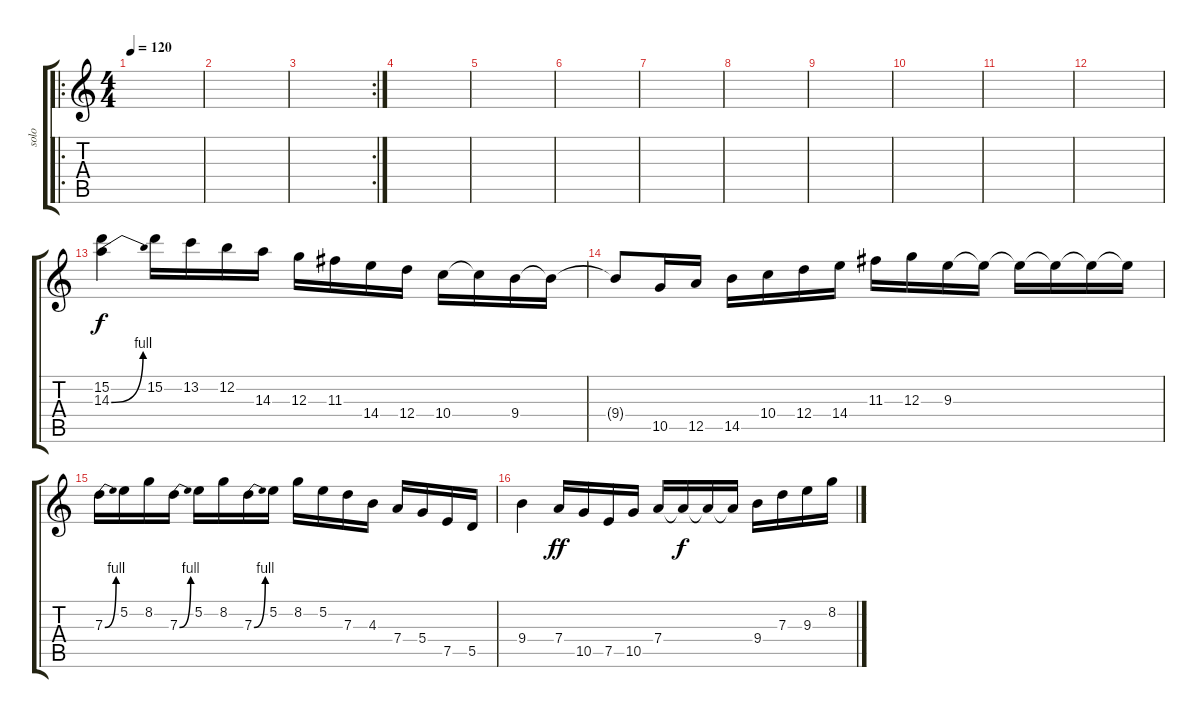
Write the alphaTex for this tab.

\track ("solo" "solo") {instrument distortionguitar}
\staff {score tabs}
\tuning (E4 B3 G3 D3 A2 E2) {hide}
\ro
\ts (4 4)
\tempo 120
\clef g2
\ks c
|
|
\rc 2
|
|
|
|
|
|
|
|
|
|
(15.2 14.3{be (bend 0 0 60 4)}).4 15.2.16 13.2.16 12.2.16 14.3.16 12.3.16 11.3.16 14.4.16 12.4.16 10.4.16 10.4{t}.16 9.4.16 9.4{t}.16 |
9.4{t}.8 10.5.16 12.5.16 14.5.16 10.4.16 12.4.16 14.4.16 11.3.16 12.3.16 9.3.16 9.3{t}.16 9.3{t}.16 9.3{t}.16 9.3{t}.16 9.3{t}.16 |
7.3{be (bend 0 0 60 4)}.16 5.2.16 8.2.16 7.3{be (bend 0 0 60 4)}.16 5.2.16 8.2.16 7.3{be (bend 0 0 60 4)}.16 5.2.16 8.2.16 5.2.16 7.3.16 4.3.16 7.4.16 5.4.16 7.5.16 5.5.16 |
9.4.4 7.4.16{dy ff} 10.5.16 7.5.16 10.5.16 7.4.16 7.4{t}.16{dy f} 7.4{t}.16 7.4{t}.16 9.4.16 7.3.16 9.3.16 8.2.16
